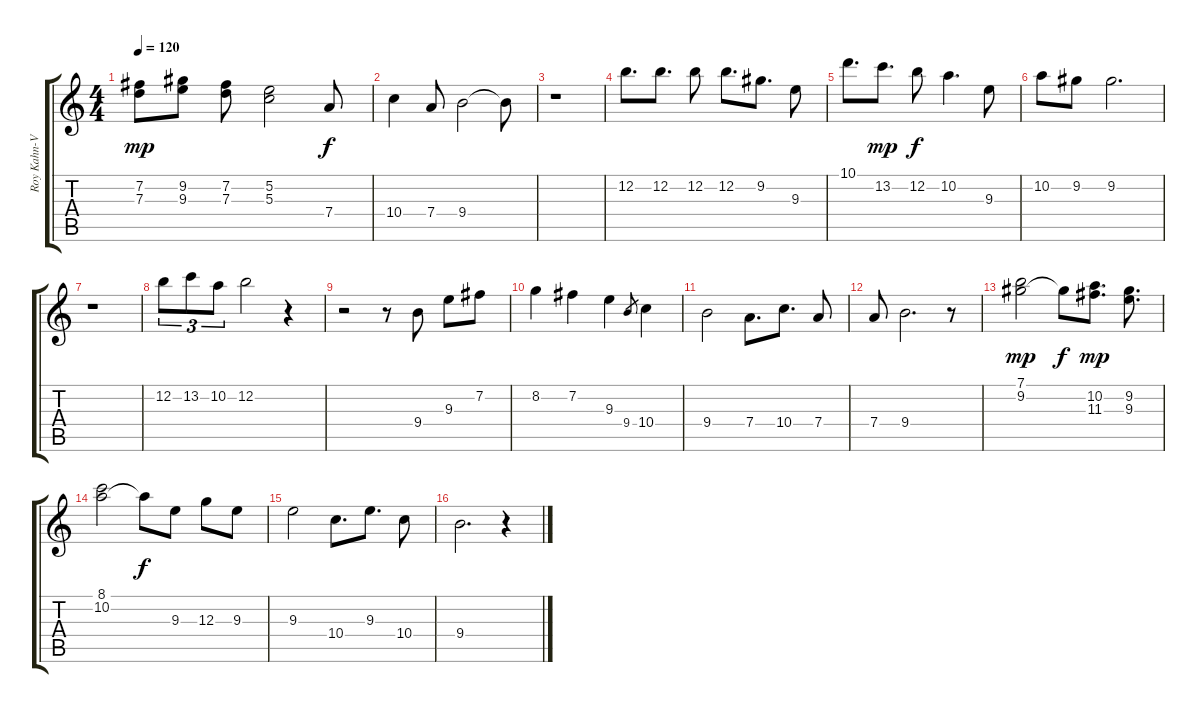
\track ("Roy Kahn-Vocals" "Roy Kahn-V") {instrument acousticguitarsteel}
\staff {score tabs}
\tuning (E4 B3 G3 D3 A2 E2) {hide}
\ts (4 4)
\tempo 120
\clef g2
\ks c
(7.2 7.3).8{dy mp} (9.2 9.3).8 (7.2 7.3).8 (5.2 5.3).2 7.4.8{dy f} |
10.4.4 7.4.8 9.4.2 9.4{t}.8 |
r.1 |
12.2.8{d} 12.2.8{d} 12.2.8 12.2.8{d} 9.2.8{d} 9.3.8 |
10.1.8{d} 13.2.8{d dy mp} 12.2.8{dy f} 10.2.4{d} 9.3.8 |
10.2.8 9.2.8 9.2.2{d} |
r.1 |
12.2.8{tu (3 2)} 13.2.8{tu (3 2)} 10.2.8{tu (3 2)} 12.2.2 r.4 |
r.2 r.8 9.4.8 9.3.8 7.2.8 |
8.2.4 7.2.4 9.3.4 9.4.8{gr} 10.4.4 |
9.4.2 7.4.8{d} 10.4.8{d} 7.4.8 |
7.4.8 9.4.2{d} r.8 |
(7.1 9.2).2{dy mp} 9.2{t}.8{dy f} (10.2 11.3).8{d dy mp} (9.2 9.3).8{d} |
(8.1 10.2).2 10.2{t}.8{dy f} 9.3.8 12.3.8 9.3.8 |
9.3.2 10.4.8{d} 9.3.8{d} 10.4.8 |
9.4.2{d} r.4
